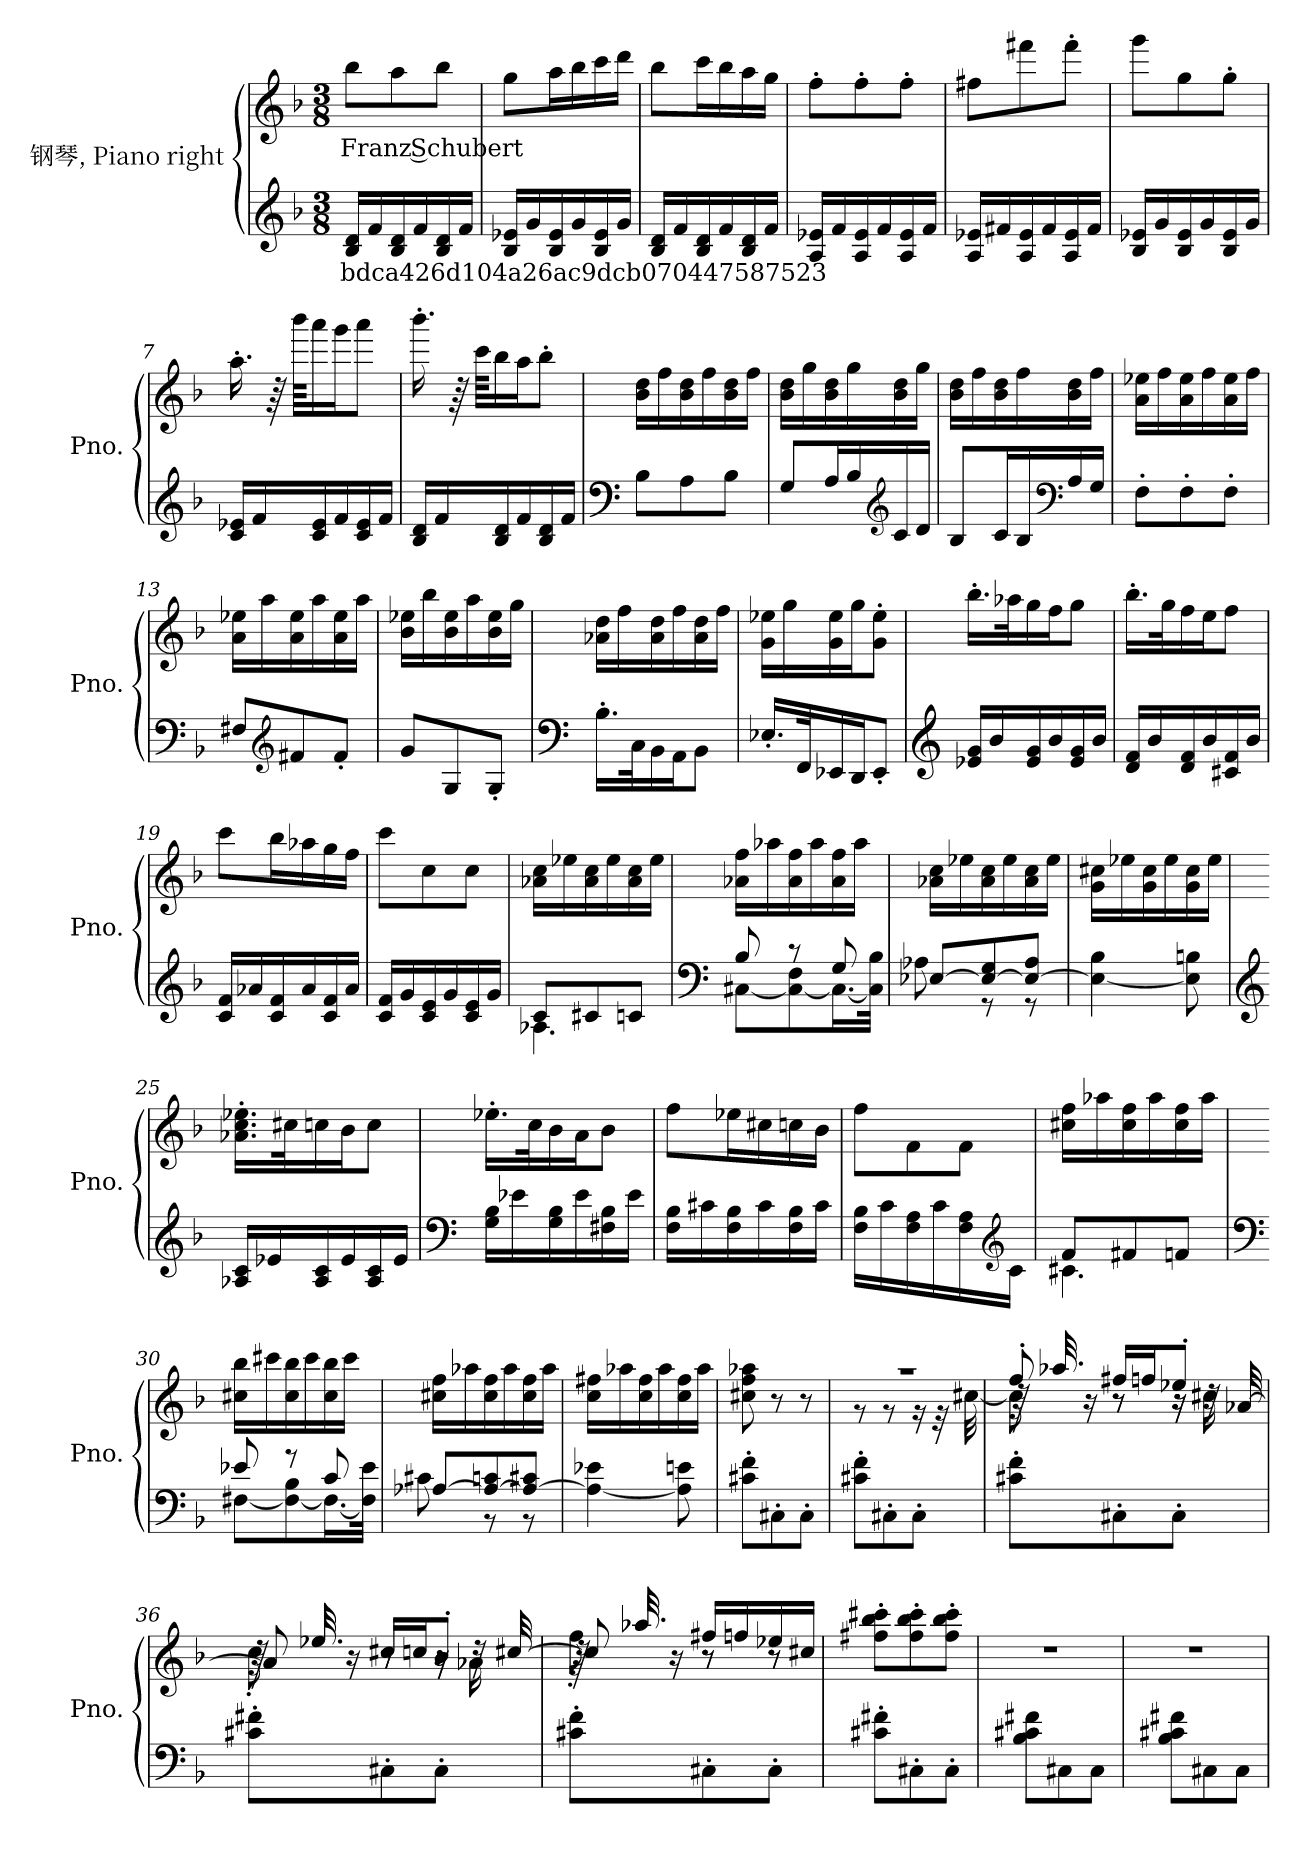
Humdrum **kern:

**kern	**text	**kern	**text
*part1	*part1	*part1	*part1
*staff2	*staff2	*staff1	*staff1
*I"钢琴, Piano right	*	*	*
*I'Pno.	*	*	*
*clefG2	*	*clefG2	*
*k[b-]	*	*k[b-]	*
*M3/8	*	*M3/8	*
*MM130	*	*MM130	*
=1	=1	=1	=1
16B-/ 16d/LL	bdca426d104a26ac9dcb070447587523	8bb-\L	Franz Schubert
16f/	.	.	.
16B-/ 16d/	.	8aa\	.
16f/	.	.	.
16B-/ 16d/	.	8bb-\J	.
16f/JJ	.	.	.
=2	=2	=2	=2
*	*	*MM131	*
16B-/ 16e-X/LL	.	8gg\L	.
16g/	.	.	.
*	*	*MM133	*
16B-/ 16e-/	.	16aa\L	.
16g/	.	16bb-\	.
16B-/ 16e-/	.	16ccc\	.
16g/JJ	.	16ddd\JJ	.
=3	=3	=3	=3
*	*	*MM131	*
16B-/ 16d/LL	.	8bb-\L	.
16f/	.	.	.
*	*	*MM133	*
16B-/ 16d/	.	16ccc\L	.
16f/	.	16bb-\	.
16B-/ 16d/	.	16aa\	.
16f/JJ	.	16gg\JJ	.
!!LO:LB:g=z
=4	=4	=4	=4
*	*	*MM129	*
16A/ 16e-X/LL	.	8ff'\L	.
16f/	.	.	.
16A/ 16e-/	.	8ff'\	.
16f/	.	.	.
*	*	*MM126	*
16A/ 16e-/	.	8ff'\J	.
16f/JJ	.	.	.
=5	=5	=5	=5
*	*	*MM129	*
16A/ 16e-X/LL	.	8ff#X\L	.
16f#X/	.	.	.
16A/ 16e-/	.	8fff#X\	.
16f#/	.	.	.
*	*	*MM127	*
16A/ 16e-/	.	8fff#'\J	.
16f#/JJ	.	.	.
=6	=6	=6	=6
*	*	*MM129	*
16B-/ 16e-X/LL	.	8ggg\L	.
16g/	.	.	.
16B-/ 16e-/	.	8gg\	.
16g/	.	.	.
16B-/ 16e-/	.	8gg'\J	.
16g/JJ	.	.	.
=7	=7	=7	=7
16c/ 16e-X/LL	.	16.aa'\	.
16f/	.	.	.
.	.	64r	.
.	.	64bbb-\KKLL	.
*	*	*MM133	*
16c/ 16e-/	.	16aaa\	.
16f/	.	16ggg\J	.
*	*	*MM131	*
16c/ 16e-/	.	8aaa\J	.
16f/JJ	.	.	.
=8	=8	=8	=8
16B-/ 16d/LL	.	16.bbb-'\	.
16f/	.	.	.
.	.	64r	.
.	.	64ccc\KKLL	.
*	*	*MM133	*
16B-/ 16d/	.	16bb-\	.
16f/	.	16aa\J	.
*	*	*MM124	*
16B-/ 16d/	.	8bb-'\J	.
16f/JJ	.	.	.
!!LO:LB:g=z
=9	=9	=9	=9
*clefF4	*	*	*
*	*	*MM129	*
8B-\L	.	16b-\ 16dd\LL	.
.	.	16ff\	.
8A\	.	16b-\ 16dd\	.
.	.	16ff\	.
8B-\J	.	16b-\ 16dd\	.
.	.	16ff\JJ	.
=10	=10	=10	=10
*	*	*MM131	*
8G/L	.	16b-\ 16dd\LL	.
.	.	16gg\	.
*	*	*MM133	*
16A/L	.	16b-\ 16dd\	.
16B-/	.	16gg\	.
*clefG2	*	*	*
16c/	.	16b-\ 16dd\	.
16d/JJ	.	16gg\JJ	.
=11	=11	=11	=11
*	*	*MM131	*
8B-/L	.	16b-\ 16dd\LL	.
.	.	16ff\	.
*	*	*MM133	*
16c/L	.	16b-\ 16dd\	.
16B-/	.	16ff\	.
*clefF4	*	*	*
16A/	.	16b-\ 16dd\	.
16G/JJ	.	16ff\JJ	.
=12	=12	=12	=12
*	*	*MM129	*
8F'\L	.	16a\ 16ee-X\LL	.
.	.	16ff\	.
8F'\	.	16a\ 16ee-\	.
.	.	16ff\	.
*	*	*MM127	*
8F'\J	.	16a\ 16ee-\	.
.	.	16ff\JJ	.
=13	=13	=13	=13
*	*	*MM129	*
8F#X/L	.	16a\ 16ee-X\LL	.
.	.	16aa\	.
*clefG2	*	*	*
8f#X/	.	16a\ 16ee-\	.
.	.	16aa\	.
*	*	*MM126	*
8f#'/J	.	16a\ 16ee-\	.
.	.	16aa\JJ	.
!!LO:LB:g=z
=14	=14	=14	=14
*	*	*MM129	*
8g/L	.	16b-\ 16ee-X\LL	.
.	.	16bb-\	.
8G/	.	16b-\ 16ee-\	.
.	.	16aa\	.
8G'/J	.	16b-\ 16ee-\	.
.	.	16gg\JJ	.
=15	=15	=15	=15
*clefF4	*	*	*
16.B-'\LL	.	16a-X\ 16dd\LL	.
.	.	16ff\	.
32C\K	.	.	.
*	*	*MM133	*
16BB-\	.	16a-\ 16dd\	.
16AA\J	.	16ff\	.
*	*	*MM122	*
8BB-\J	.	16a-\ 16dd\	.
.	.	16ff\JJ	.
=16	=16	=16	=16
*	*	*MM130	*
16.E-X'/LL	.	16g\ 16ee-X\LL	.
.	.	16gg\	.
32FF/K	.	.	.
*	*	*MM133	*
16EE-X/	.	16g\ 16ee-\	.
16DD/J	.	16gg\J	.
*	*	*MM123	*
8EE-'/J	.	8g\' 8ee-\'J	.
=17	=17	=17	=17
*clefG2	*	*	*
*	*	*MM122	*
16e-X/ 16g/LL	.	16.bb-'\LL	.
16b-/	.	.	.
.	.	32aa-X\K	.
16e-/ 16g/	.	16gg\	.
16b-/	.	16ff\J	.
16e-/ 16g/	.	8gg\J	.
16b-/JJ	.	.	.
=18	=18	=18	=18
*	*	*MM124	*
16d/ 16f/LL	.	16.bb-'\LL	.
16b-/	.	.	.
.	.	32gg\K	.
16d/ 16f/	.	16ff\	.
16b-/	.	16ee\J	.
*	*	*MM128	*
16c#X/ 16f/	.	8ff\J	.
16b-/JJ	.	.	.
!!LO:LB:g=z
=19	=19	=19	=19
*	*	*MM124	*
16c/ 16f/LL	.	8ccc\L	.
16a-X/	.	.	.
16c/ 16f/	.	16bb-\L	.
16a-/	.	16aa-X\	.
*	*	*MM125	*
16c/ 16f/	.	16gg\	.
16a-/JJ	.	16ff\JJ	.
=20	=20	=20	=20
*	*	*MM122	*
16c/ 16f/LL	.	8ccc\L	.
16g/	.	.	.
*	*	*MM127	*
16c/ 16e/	.	8cc\	.
16g/	.	.	.
16c/ 16e/	.	8cc\J	.
16g/JJ	.	.	.
=21	=21	=21	=21
*	*	*MM125	*
*^	*	*	*
8c/L	4.A-X\	.	16a-X\ 16cc\LL	.
.	.	.	16ee-X\	.
8c#X/	.	.	16a-\ 16cc\	.
.	.	.	16ee-\	.
*	*	*	*MM124	*
8cn/J	.	.	16a-\ 16cc\	.
.	.	.	16ee-\JJ	.
=22	=22	=22	=22	=22
*clefF4	*	*	*	*
*	*	*	*MM125	*
8B-/	[8C#X\L	.	16a-X\ 16ff\LL	.
.	.	.	16aa-X\	.
*	*	*	*MM126	*
8r	8C#\_ 8F\	.	16a-\ 16ff\	.
.	.	.	16aa-\	.
8G/	16.C#\L_	.	16a-\ 16ff\	.
*	*	*	*MM124	*
.	.	.	16aa-\JJ	.
.	32C#\] 32B-\JJk	.	.	.
=23	=23	=23	=23	=23
*	*	*	*MM126	*
[8E-X/L	8A-X\	.	16a-X\ 16cc\LL	.
.	.	.	16ee-X\	.
8E-/_ 8G/	8r	.	16a-\ 16cc\	.
.	.	.	16ee-\	.
*	*	*	*MM123	*
8E-/_ 8A-/J	8r	.	16a-\ 16cc\	.
.	.	.	16ee-\JJ	.
*v	*v	*	*	*
!!LO:LB:g=z
=24	=24	=24	=24
*	*	*MM126	*
4E-\_ 4B-\	.	16g\ 16cc#X\LL	.
*	*	*MM125	*
.	.	16ee-X\	.
.	.	16g\ 16cc#\	.
.	.	16ee-\	.
8E-\] 8Bn\	.	16g\ 16cc#\	.
.	.	16ee-\JJ	.
=25	=25	=25	=25
*clefG2	*	*	*
16A-X/ 16c/LL	.	16.a-X\' 16.cc\' 16.ee-X\'LL	.
16e-X/	.	.	.
.	.	32cc#X\K	.
16A-/ 16c/	.	16ccn\	.
16e-/	.	16b-\J	.
16A-/ 16c/	.	8cc\J	.
16e-/JJ	.	.	.
=26	=26	=26	=26
*clefF4	*	*	*
*	*	*MM124	*
16G\ 16B-\LL	.	16.ee-X'\LL	.
16e-X\	.	.	.
.	.	32cc\K	.
16G\ 16B-\	.	16b-\	.
16e-\	.	16a\J	.
*	*	*MM128	*
16F#X\ 16B-\	.	8b-\J	.
16e-\JJ	.	.	.
=27	=27	=27	=27
*	*	*MM124	*
16F\ 16B-\LL	.	8ff\L	.
16c#X\	.	.	.
16F\ 16B-\	.	16ee-X\L	.
16c#\	.	16cc#X\	.
*	*	*MM126	*
16F\ 16B-\	.	16ccn\	.
16c#\JJ	.	16b-\JJ	.
!!LO:PB:g=z
=28	=28	=28	=28
*	*	*MM123	*
16F\ 16B-\LL	.	8ff\L	.
16c\	.	.	.
*	*	*MM126	*
16F\ 16A\	.	8f\	.
16c\	.	.	.
16F\ 16A\	.	8f\J	.
*clefG2	*	*	*
16c\JJ	.	.	.
=29	=29	=29	=29
*	*	*MM125	*
*^	*	*	*
8f/L	4.c#X\	.	16cc#X\ 16ff\LL	.
.	.	.	16aa-X\	.
8f#X/	.	.	16cc#\ 16ff\	.
.	.	.	16aa-\	.
*	*	*	*MM126	*
8fn/J	.	.	16cc#\ 16ff\	.
.	.	.	16aa-\JJ	.
=30	=30	=30	=30	=30
*clefF4	*	*	*	*
*	*	*	*MM124	*
8e-X/	[8F#X\L	.	16cc#X\ 16bb-\LL	.
.	.	.	16ccc#X\	.
*	*	*	*MM127	*
8r	8F#\_ 8B-\	.	16cc#\ 16bb-\	.
.	.	.	16ccc#\	.
8c/	16.F#\L_	.	16cc#\ 16bb-\	.
*	*	*	*MM124	*
.	.	.	16ccc#\JJ	.
.	32F#\] 32e-\JJk	.	.	.
=31	=31	=31	=31	=31
*	*	*	*MM126	*
[8A-X/L	8c#X\	.	16cc#X\ 16ff\LL	.
.	.	.	16aa-X\	.
8A-/_ 8cn/	8r	.	16cc#\ 16ff\	.
.	.	.	16aa-\	.
8A-/_ 8c#X/J	8r	.	16cc#\ 16ff\	.
.	.	.	16aa-\JJ	.
*v	*v	*	*	*
=32	=32	=32	=32
*	*	*MM127	*
4A-\_ 4e-X\	.	16cc\ 16ff#X\LL	.
.	.	16aa-X\	.
.	.	16cc\ 16ff#\	.
.	.	16aa-\	.
8A-\] 8en\	.	16cc\ 16ff#\	.
.	.	16aa-\JJ	.
!!LO:LB:g=z
=33	=33	=33	=33
8c#X\' 8f\'L	.	8cc#X\ 8ff\ 8aa-X\	.
*	*	*MM123	*
8C#X'\	.	8r	.
*	*	*MM119	*
8C#'\J	.	8r	.
=34	=34	=34	=34
*	*	*MM124	*
*	*	*^	*
8c#X\' 8f\'L	.	4.r	8r	.
*	*	*MM122	*	*
8C#X'\	.	.	8r	.
*	*	*MM119	*	*
8C#'\J	.	.	16r	.
.	.	.	32r	.
.	.	.	[32cc#X\	.
*	*	*v	*v	*
=35	=35	=35	=35
*	*	*MM128	*
*	*	*^	*
*	*	*	*^	*
8c#X\' 8f\'L	.	64r	8cc#\]	8ff'/	.
.	.	32.aa-X/	.	.	.
.	.	16r	.	.	.
*	*	*MM130	*	*	*
8C#X'\	.	16ff#X/LL	8r	8r	.
.	.	16ffn/J	.	.	.
*	*	*MM124	*	*	*
8C#'\J	.	8ee-X'/J	16r	16r	.
.	.	.	16cc#X\	32r	.
.	.	.	.	[32a-X/	.
=36	=36	=36	=36	=36	=36
*	*	*MM129	*	*	*
8c#X\' 8f#X\'L	.	64r	8cc'\	8a-/]	.
.	.	32.ee-X/	.	.	.
.	.	16r	.	.	.
*	*	*MM130	*	*	*
8C#X'\	.	16cc#X/LL	8r	8r	.
.	.	16ccn/J	.	.	.
*	*	*MM125	*	*	*
8C#'\J	.	8b-'/J	16r	16r	.
.	.	.	16a-X\	32r	.
.	.	.	.	[32cc#X/	.
!!LO:LB:g=z	!!	!!
=37	=37	=37	=37	=37	=37
*	*	*MM123	*	*	*
8c#X\' 8f\'L	.	64r	8ff'\	8cc#/]	.
.	.	32.aa-X/	.	.	.
.	.	16r	.	.	.
*	*	*MM130	*	*	*
8C#X'\	.	16ff#X/LL	8r	8r	.
.	.	16ffn/	.	.	.
8C#'\J	.	16ee-X/	8r	8r	.
.	.	16cc#X/JJ	.	.	.
*	*	*v	*v	*v	*
=38	=38	=38	=38
*	*	*MM125	*
8c#X\' 8f#X\'L	.	8ff#X\' 8bb-\' 8ccc#X\'L	.
8C#X'\	.	8ff#\' 8bb-\' 8ccc#\'	.
*	*	*MM122	*
8C#'\J	.	8ff#\' 8bb-\' 8ccc#\'J	.
=39	=39	=39	=39
*	*	*MM128	*
8B-\ 8c#X\ 8f#X\L	.	4.r	.
8C#X\	.	.	.
8C#\J	.	.	.
=40	=40	=40	=40
*	*	*MM129	*
8B-\ 8c#X\ 8f#X\L	.	4.r	.
8C#X\	.	.	.
8C#\J	.	.	.
=	=	=	=
*-	*-	*-	*-
